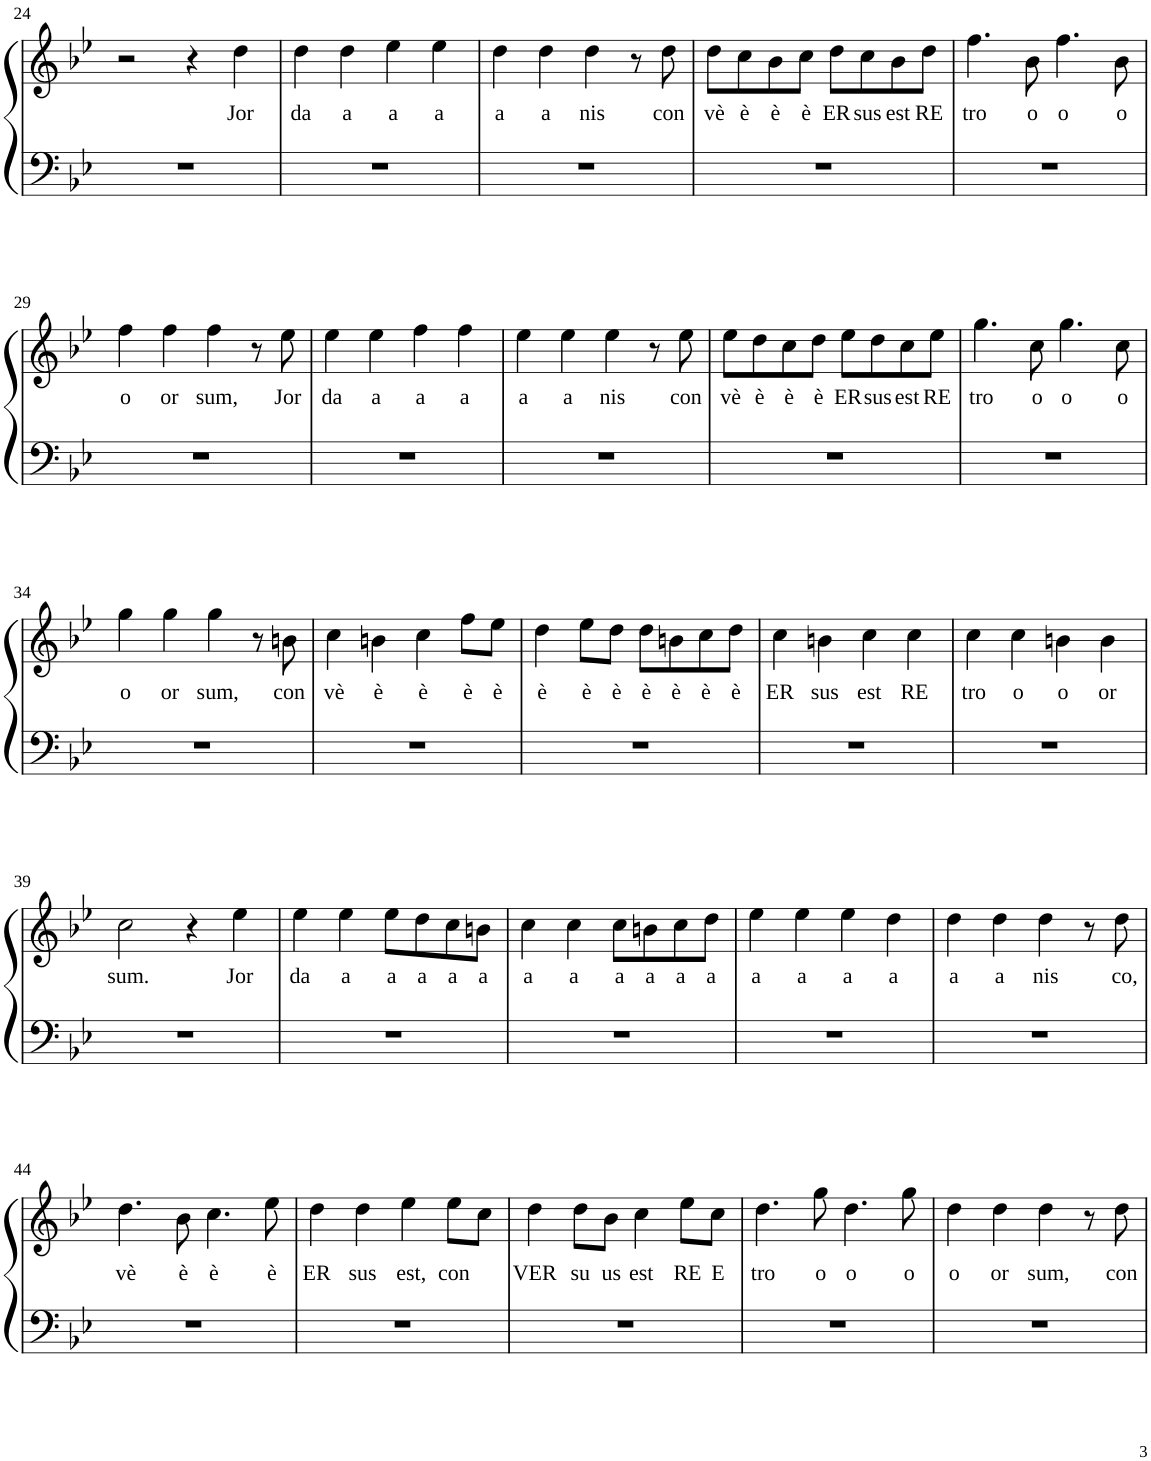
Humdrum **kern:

**kern	**kern	**text
*part1	*part1	*part1
*staff2	*staff1	*staff1
*I"Piano	*	*
*I'Pno	*	*
!!LO:PB:g=z
*clefF4	*clefG2	*
*k[b-e-]	*k[b-e-]	*
*B-:	*B-:	*
*M4/4	*M4/4	*
*met(c)	*met(c)	*
=24	=24	=24
1r	2r	.
.	4r	.
!	!	!LO:LY:b
.	4dd\	Jor
=25	=25	=25
!	!	!LO:LY:b
1r	4dd\	da
!	!	!LO:LY:b
.	4dd\	a
!	!	!LO:LY:b
.	4ee-\	a
!	!	!LO:LY:b
.	4ee-\	a
=26	=26	=26
!	!	!LO:LY:b
1r	4dd\	a
!	!	!LO:LY:b
.	4dd\	a
!	!	!LO:LY:b
.	4dd\	nis
.	8r	.
!	!	!LO:LY:b
.	8dd\	con
=27	=27	=27
!	!	!LO:LY:b
1r	8dd\L	vè
!	!	!LO:LY:b
.	8cc\	è
!	!	!LO:LY:b
.	8b-\	è
!	!	!LO:LY:b
.	8cc\J	è
!	!	!LO:LY:b
.	8dd\L	ER
!	!	!LO:LY:b
.	8cc\	sus
!	!	!LO:LY:b
.	8b-\	est
!	!	!LO:LY:b
.	8dd\J	RE
=28	=28	=28
!	!	!LO:LY:b
1r	4.ff\	tro
!	!	!LO:LY:b
.	8b-\	o
!	!	!LO:LY:b
.	4.ff\	o
!	!	!LO:LY:b
.	8b-\	o
!!LO:LB:g=z
=29	=29	=29
!	!	!LO:LY:b
1r	4ff\	o
!	!	!LO:LY:b
.	4ff\	or
!	!	!LO:LY:b
.	4ff\	sum,
.	8r	.
!	!	!LO:LY:b
.	8ee-\	Jor
=30	=30	=30
!	!	!LO:LY:b
1r	4ee-\	da
!	!	!LO:LY:b
.	4ee-\	a
!	!	!LO:LY:b
.	4ff\	a
!	!	!LO:LY:b
.	4ff\	a
=31	=31	=31
!	!	!LO:LY:b
1r	4ee-\	a
!	!	!LO:LY:b
.	4ee-\	a
!	!	!LO:LY:b
.	4ee-\	nis
.	8r	.
!	!	!LO:LY:b
.	8ee-\	con
=32	=32	=32
!	!	!LO:LY:b
1r	8ee-\L	vè
!	!	!LO:LY:b
.	8dd\	è
!	!	!LO:LY:b
.	8cc\	è
!	!	!LO:LY:b
.	8dd\J	è
!	!	!LO:LY:b
.	8ee-\L	ER
!	!	!LO:LY:b
.	8dd\	sus
!	!	!LO:LY:b
.	8cc\	est
!	!	!LO:LY:b
.	8ee-\J	RE
=33	=33	=33
!	!	!LO:LY:b
1r	4.gg\	tro
!	!	!LO:LY:b
.	8cc\	o
!	!	!LO:LY:b
.	4.gg\	o
!	!	!LO:LY:b
.	8cc\	o
!!LO:LB:g=z
=34	=34	=34
!	!	!LO:LY:b
1r	4gg\	o
!	!	!LO:LY:b
.	4gg\	or
!	!	!LO:LY:b
.	4gg\	sum,
.	8r	.
!	!	!LO:LY:b
.	8bn\	con
=35	=35	=35
!	!	!LO:LY:b
1r	4cc\	vè
!	!	!LO:LY:b
.	4bn\	è
!	!	!LO:LY:b
.	4cc\	è
!	!	!LO:LY:b
.	8ff\L	è
!	!	!LO:LY:b
.	8ee-\J	è
=36	=36	=36
!	!	!LO:LY:b
1r	4dd\	è
!	!	!LO:LY:b
.	8ee-\L	è
!	!	!LO:LY:b
.	8dd\J	è
!	!	!LO:LY:b
.	8dd\L	è
!	!	!LO:LY:b
.	8bn\	è
!	!	!LO:LY:b
.	8cc\	è
!	!	!LO:LY:b
.	8dd\J	è
=37	=37	=37
!	!	!LO:LY:b
1r	4cc\	ER
!	!	!LO:LY:b
.	4bn\	sus
!	!	!LO:LY:b
.	4cc\	est
!	!	!LO:LY:b
.	4cc\	RE
=38	=38	=38
!	!	!LO:LY:b
1r	4cc\	tro
!	!	!LO:LY:b
.	4cc\	o
!	!	!LO:LY:b
.	4bn\	o
!	!	!LO:LY:b
.	4b\	or
!!LO:LB:g=z
=39	=39	=39
!	!	!LO:LY:b
1r	2cc\	sum.
.	4r	.
!	!	!LO:LY:b
.	4ee-\	Jor
=40	=40	=40
!	!	!LO:LY:b
1r	4ee-\	da
!	!	!LO:LY:b
.	4ee-\	a
!	!	!LO:LY:b
.	8ee-\L	a
!	!	!LO:LY:b
.	8dd\	a
!	!	!LO:LY:b
.	8cc\	a
!	!	!LO:LY:b
.	8bn\J	a
=41	=41	=41
!	!	!LO:LY:b
1r	4cc\	a
!	!	!LO:LY:b
.	4cc\	a
!	!	!LO:LY:b
.	8cc\L	a
!	!	!LO:LY:b
.	8bn\	a
!	!	!LO:LY:b
.	8cc\	a
!	!	!LO:LY:b
.	8dd\J	a
=42	=42	=42
!	!	!LO:LY:b
1r	4ee-\	a
!	!	!LO:LY:b
.	4ee-\	a
!	!	!LO:LY:b
.	4ee-\	a
!	!	!LO:LY:b
.	4dd\	a
=43	=43	=43
!	!	!LO:LY:b
1r	4dd\	a
!	!	!LO:LY:b
.	4dd\	a
!	!	!LO:LY:b
.	4dd\	nis
.	8r	.
!	!	!LO:LY:b
.	8dd\	co,
!!LO:LB:g=z
=44	=44	=44
!	!	!LO:LY:b
1r	4.dd\	vè
!	!	!LO:LY:b
.	8b-\	è
!	!	!LO:LY:b
.	4.cc\	è
!	!	!LO:LY:b
.	8ee-\	è
=45	=45	=45
!	!	!LO:LY:b
1r	4dd\	ER
!	!	!LO:LY:b
.	4dd\	sus
!	!	!LO:LY:b
.	4ee-\	est,
!	!	!LO:LY:b
.	8ee-\L	con
.	8cc\J	.
=46	=46	=46
!	!	!LO:LY:b
1r	4dd\	VER
!	!	!LO:LY:b
.	8dd\L	su
!	!	!LO:LY:b
.	8b-\J	us
!	!	!LO:LY:b
.	4cc\	est
!	!	!LO:LY:b
.	8ee-\L	RE
!	!	!LO:LY:b
.	8cc\J	E
=47	=47	=47
!	!	!LO:LY:b
1r	4.dd\	tro
!	!	!LO:LY:b
.	8gg\	o
!	!	!LO:LY:b
.	4.dd\	o
!	!	!LO:LY:b
.	8gg\	o
=48	=48	=48
!	!	!LO:LY:b
1r	4dd\	o
!	!	!LO:LY:b
.	4dd\	or
!	!	!LO:LY:b
.	4dd\	sum,
.	8r	.
!	!	!LO:LY:b
.	8dd\	con
=	=	=
*-	*-	*-
